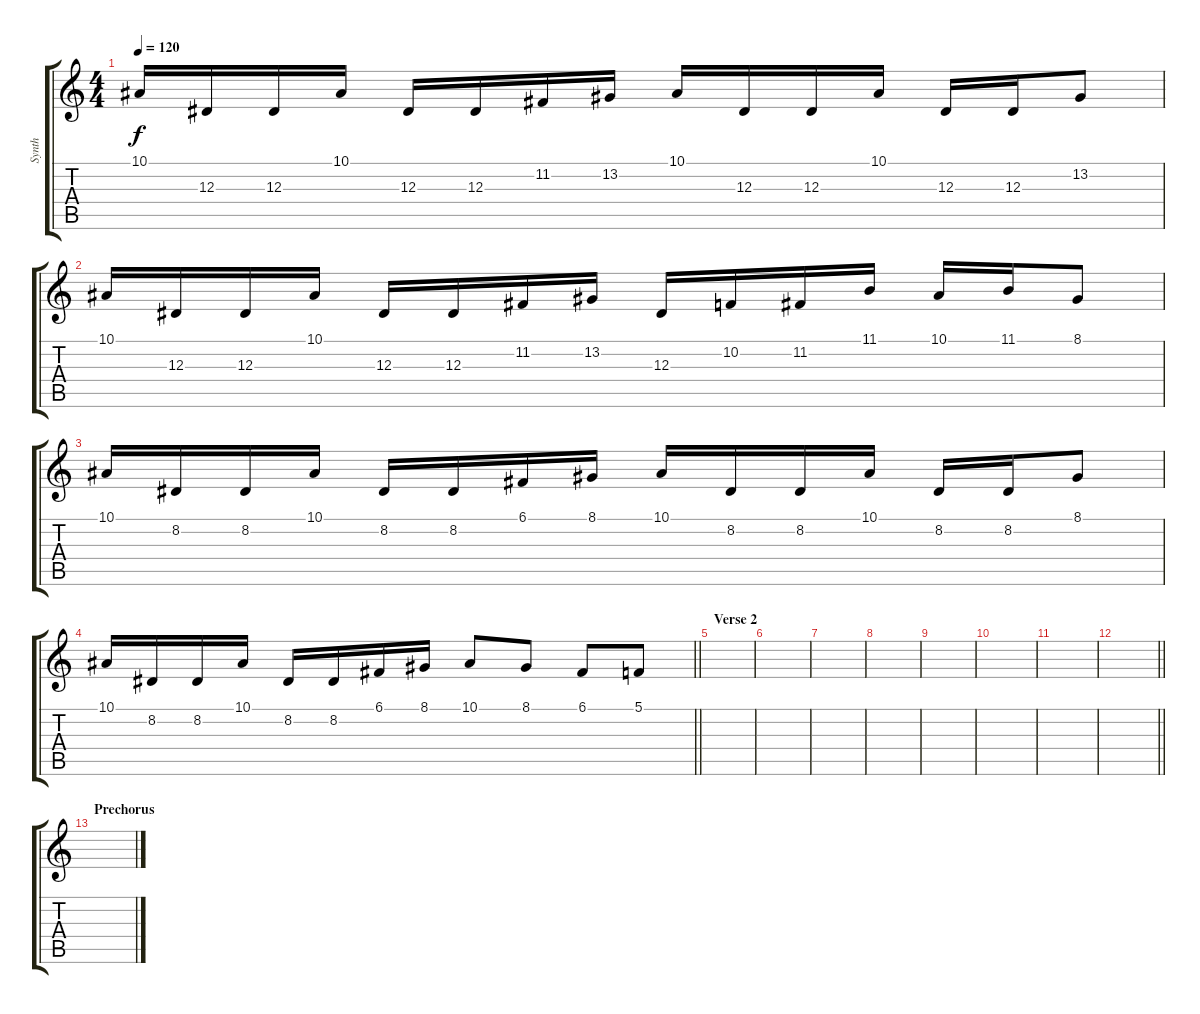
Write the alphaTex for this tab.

\track ("Synth" "Synth") {instrument musicbox}
\staff {score tabs}
\tuning (C4 G3 Eb3 Bb2 F2 C2) {hide}
\ts (4 4)
\tempo 120
\clef g2
\ks c
10.1.16{dy f} 12.3.16 12.3.16 10.1.16 12.3.16 12.3.16 11.2.16 13.2.16 10.1.16 12.3.16 12.3.16 10.1.16 12.3.16 12.3.16 13.2.8 |
10.1.16 12.3.16 12.3.16 10.1.16 12.3.16 12.3.16 11.2.16 13.2.16 12.3.16 10.2.16 11.2.16 11.1.16 10.1.16 11.1.16 8.1.8 |
10.1.16 8.2.16 8.2.16 10.1.16 8.2.16 8.2.16 6.1.16 8.1.16 10.1.16 8.2.16 8.2.16 10.1.16 8.2.16 8.2.16 8.1.8 |
\barLineRight lightlight
10.1.16 8.2.16 8.2.16 10.1.16 8.2.16 8.2.16 6.1.16 8.1.16 10.1.8 8.1.8 6.1.8 5.1.8 |
\section ("" "Verse 2")
|
|
|
|
|
|
|
\barLineRight lightlight
|
\section ("" "Prechorus")
